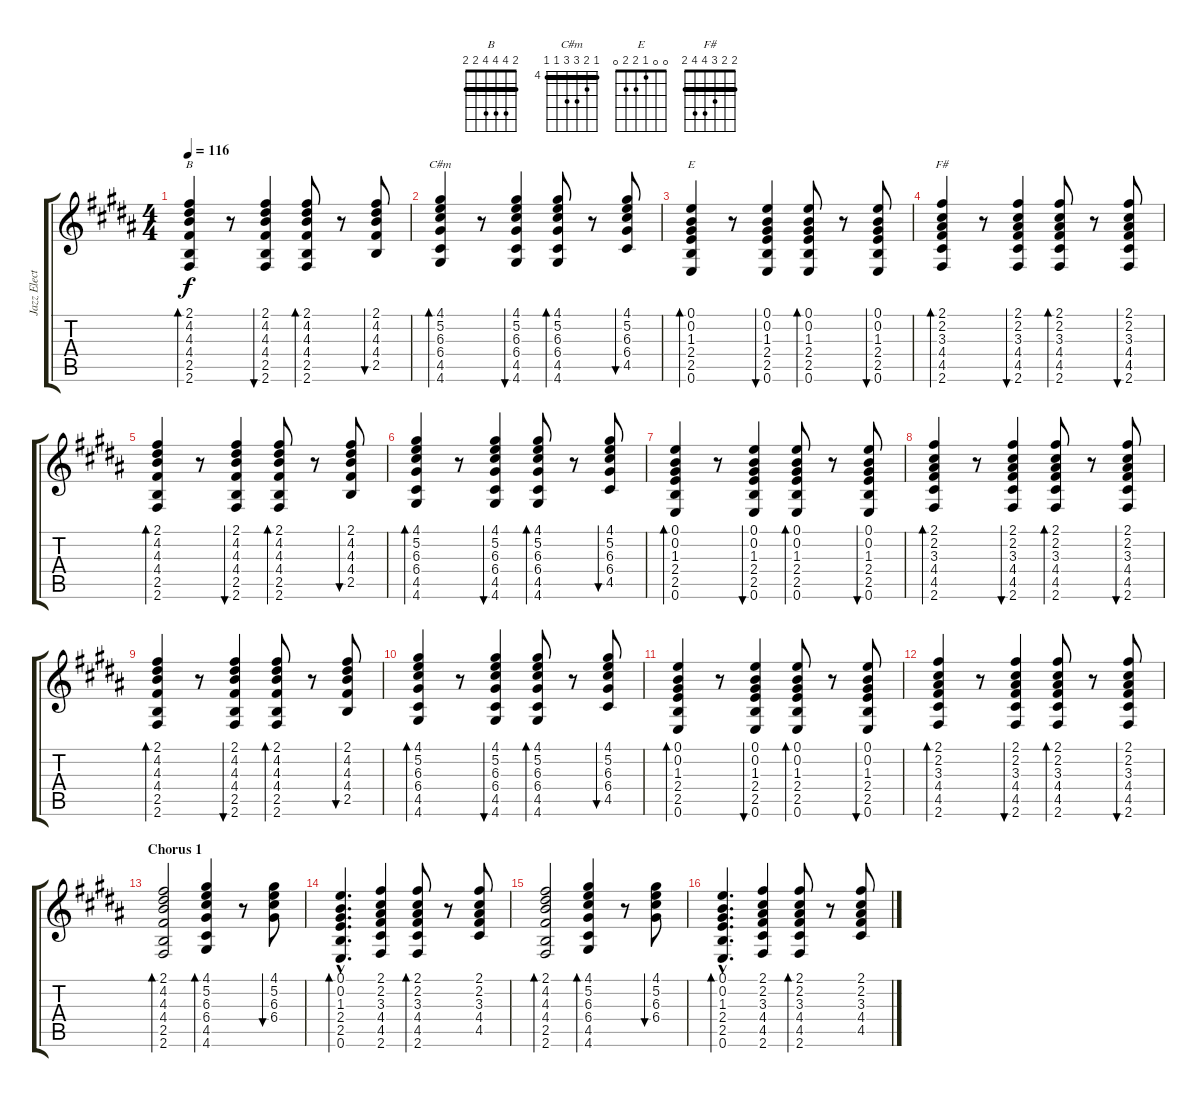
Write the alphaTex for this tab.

\track ("Jazz Electric" "Jazz Elect") {instrument electricguitarjazz}
\staff {score tabs}
\tuning (E4 B3 G3 D3 A2 E2) {hide}
\chord ("B" 2 4 4 4 2 2) {barre 2}
\chord ("C#m" 4 5 6 6 4 4) {firstfret 4 barre 4}
\chord ("E" 0 0 1 2 2 0)
\chord ("F#" 2 2 3 4 4 2) {barre 2}
\ts (4 4)
\tempo 116
\clef g2
\ks b
(2.1 4.2 4.3 4.4 2.5 2.6).4{bd 60 ch "B" dy f} r.8 (2.1 4.2 4.3 4.4 2.5 2.6).4{bu 60} (2.1 4.2 4.3 4.4 2.5 2.6).8{bd 60} r.8 (2.1 4.2 4.3 4.4 2.5).8{bu 60} |
(4.1 5.2 6.3 6.4 4.5 4.6).4{bd 60 ch "C#m"} r.8 (4.1 5.2 6.3 6.4 4.5 4.6).4{bu 60} (4.1 5.2 6.3 6.4 4.5 4.6).8{bd 60} r.8 (4.1 5.2 6.3 6.4 4.5).8{bu 60} |
(0.1 0.2 1.3 2.4 2.5 0.6).4{bd 60 ch "E"} r.8 (0.1 0.2 1.3 2.4 2.5 0.6).4{bu 60} (0.1 0.2 1.3 2.4 2.5 0.6).8{bd 60} r.8 (0.1 0.2 1.3 2.4 2.5 0.6).8{bu 60} |
(2.1 2.2 3.3 4.4 4.5 2.6).4{bd 60 ch "F#"} r.8 (2.1 2.2 3.3 4.4 4.5 2.6).4{bu 60} (2.1 2.2 3.3 4.4 4.5 2.6).8{bd 60} r.8 (2.1 2.2 3.3 4.4 4.5 2.6).8{bu 60} |
(2.1 4.2 4.3 4.4 2.5 2.6).4{bd 60} r.8 (2.1 4.2 4.3 4.4 2.5 2.6).4{bu 60} (2.1 4.2 4.3 4.4 2.5 2.6).8{bd 60} r.8 (2.1 4.2 4.3 4.4 2.5).8{bu 60} |
(4.1 5.2 6.3 6.4 4.5 4.6).4{bd 60} r.8 (4.1 5.2 6.3 6.4 4.5 4.6).4{bu 60} (4.1 5.2 6.3 6.4 4.5 4.6).8{bd 60} r.8 (4.1 5.2 6.3 6.4 4.5).8{bu 60} |
(0.1 0.2 1.3 2.4 2.5 0.6).4{bd 60} r.8 (0.1 0.2 1.3 2.4 2.5 0.6).4{bu 60} (0.1 0.2 1.3 2.4 2.5 0.6).8{bd 60} r.8 (0.1 0.2 1.3 2.4 2.5 0.6).8{bu 60} |
(2.1 2.2 3.3 4.4 4.5 2.6).4{bd 60} r.8 (2.1 2.2 3.3 4.4 4.5 2.6).4{bu 60} (2.1 2.2 3.3 4.4 4.5 2.6).8{bd 60} r.8 (2.1 2.2 3.3 4.4 4.5 2.6).8{bu 60} |
(2.1 4.2 4.3 4.4 2.5 2.6).4{bd 60} r.8 (2.1 4.2 4.3 4.4 2.5 2.6).4{bu 60} (2.1 4.2 4.3 4.4 2.5 2.6).8{bd 60} r.8 (2.1 4.2 4.3 4.4 2.5).8{bu 60} |
(4.1 5.2 6.3 6.4 4.5 4.6).4{bd 60} r.8 (4.1 5.2 6.3 6.4 4.5 4.6).4{bu 60} (4.1 5.2 6.3 6.4 4.5 4.6).8{bd 60} r.8 (4.1 5.2 6.3 6.4 4.5).8{bu 60} |
(0.1 0.2 1.3 2.4 2.5 0.6).4{bd 60} r.8 (0.1 0.2 1.3 2.4 2.5 0.6).4{bu 60} (0.1 0.2 1.3 2.4 2.5 0.6).8{bd 60} r.8 (0.1 0.2 1.3 2.4 2.5 0.6).8{bu 60} |
(2.1 2.2 3.3 4.4 4.5 2.6).4{bd 60} r.8 (2.1 2.2 3.3 4.4 4.5 2.6).4{bu 60} (2.1 2.2 3.3 4.4 4.5 2.6).8{bd 60} r.8 (2.1 2.2 3.3 4.4 4.5 2.6).8{bu 60} |
\section ("" "Chorus 1")
(2.1 4.2 4.3 4.4 2.5 2.6).2{bd 30 volume 6} (4.1 5.2 6.3 6.4 4.5 4.6).4{bd 30} r.8 (4.1 5.2 6.3 6.4).8{bu 30} |
(0.1{hac} 0.2{hac} 1.3{hac} 2.4{hac} 2.5 0.6{hac}).4{d bd 30} (2.1 2.2 3.3 4.4 4.5 2.6).4 (2.1 2.2 3.3 4.4 4.5 2.6).8{bd 30} r.8 (2.1 2.2 3.3 4.4 4.5).8 |
(2.1 4.2 4.3 4.4 2.5 2.6).2{bd 30} (4.1 5.2 6.3 6.4 4.5 4.6).4{bd 30} r.8 (4.1 5.2 6.3 6.4).8{bu 30} |
(0.1{hac} 0.2{hac} 1.3{hac} 2.4{hac} 2.5 0.6{hac}).4{d bd 30} (2.1 2.2 3.3 4.4 4.5 2.6).4 (2.1 2.2 3.3 4.4 4.5 2.6).8{bd 30} r.8 (2.1 2.2 3.3 4.4 4.5).8
